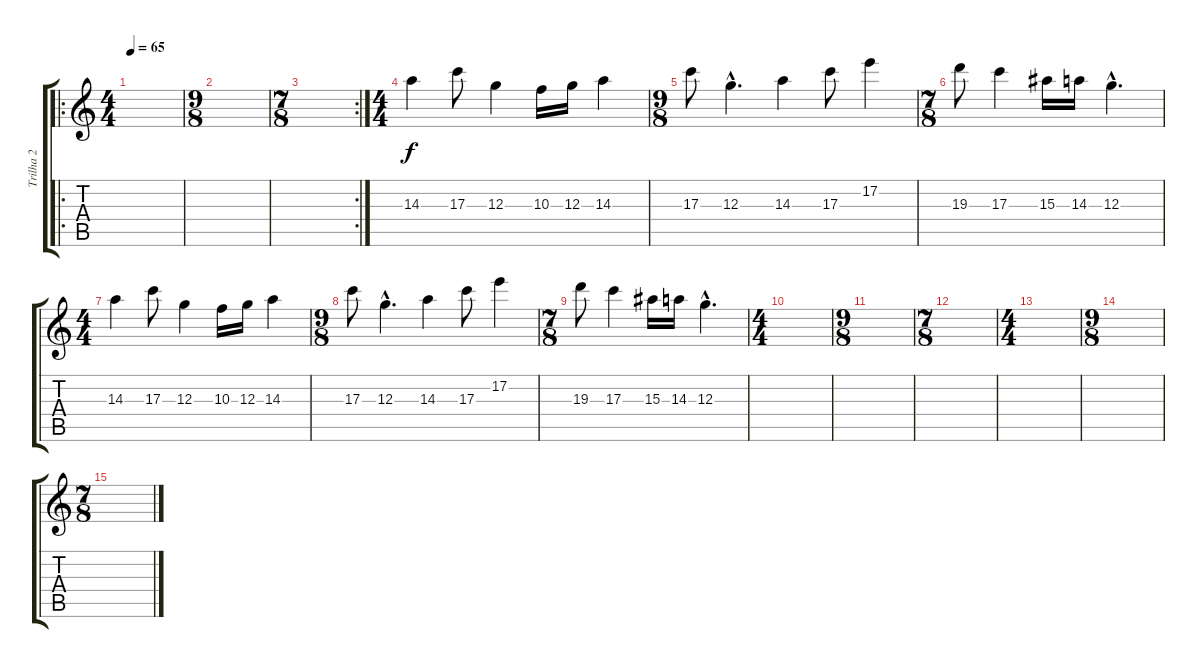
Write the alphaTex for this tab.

\track ("Trilha 2" "Trilha 2") {instrument overdrivenguitar}
\staff {score tabs}
\tuning (E4 B3 G3 D3 A2 E2) {hide}
\ro
\ts (4 4)
\tempo 65
\clef g2
\ks c
|
\ts (9 8)
|
\rc 2
\ts (7 8)
|
\ts (4 4)
14.3.4 17.3.8 12.3.4 10.3.16 12.3.16 14.3.4 |
\ts (9 8)
17.3.8 12.3{hac}.4{d} 14.3.4 17.3.8 17.2.4 |
\ts (7 8)
19.3.8 17.3.4 15.3.16 14.3.16 12.3{hac}.4{d} |
\ts (4 4)
14.3.4 17.3.8 12.3.4 10.3.16 12.3.16 14.3.4 |
\ts (9 8)
17.3.8 12.3{hac}.4{d} 14.3.4 17.3.8 17.2.4 |
\ts (7 8)
19.3.8 17.3.4 15.3.16 14.3.16 12.3{hac}.4{d} |
\ts (4 4)
|
\ts (9 8)
|
\ts (7 8)
|
\ts (4 4)
|
\ts (9 8)
|
\ts (7 8)
